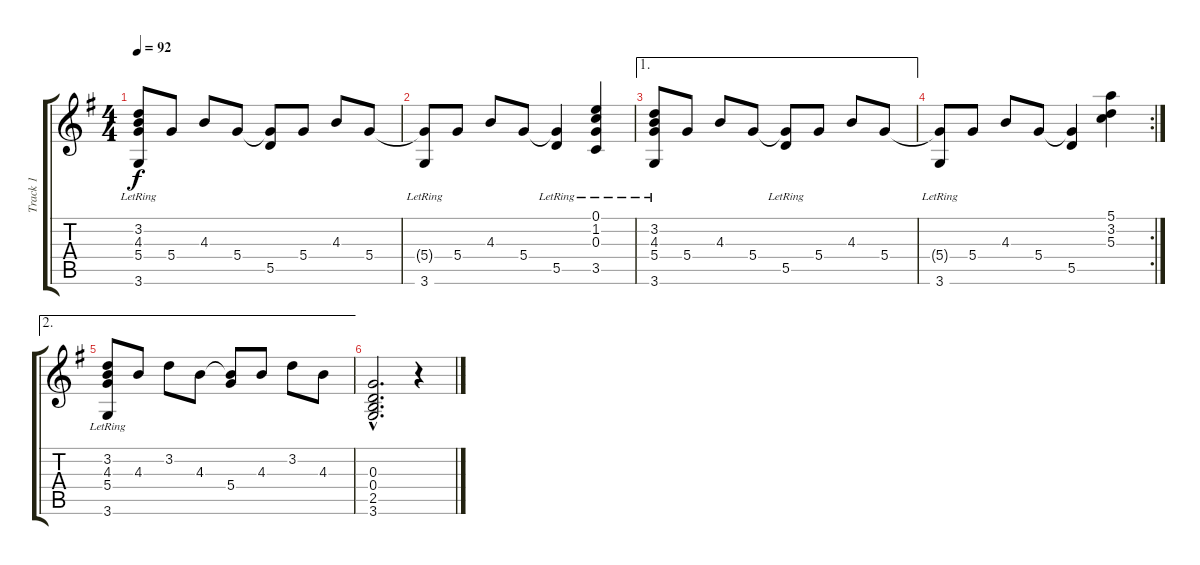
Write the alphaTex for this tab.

\track ("Track 1" "Track 1") {instrument acousticguitarsteel}
\staff {score tabs}
\tuning (E4 B3 G3 D3 A2 E2) {hide}
\ts (4 4)
\tempo 92
\clef g2
\ks g
(3.2{lr} 4.3 5.4 3.6{lr}).8{dy f} 5.4.8 4.3.8 5.4.8 (5.4{t} 5.5).8 5.4.8 4.3.8 5.4.8 |
(5.4{t} 3.6{lr}).8 5.4.8 4.3.8 5.4.8 (5.4{t} 5.5{lr}).4 (0.1{lr} 1.2 0.3 3.5).4 |
\ae 1
(3.2{lr} 4.3 5.4 3.6{lr}).8 5.4.8 4.3.8 5.4.8 (5.4{t} 5.5{lr}).8 5.4.8 4.3.8 5.4.8 |
\rc 2
(5.4{t} 3.6{lr}).8 5.4.8 4.3.8 5.4.8 (5.4{t} 5.5).4 (5.1 3.2 5.3).4 |
\ae 2
(3.2 4.3 5.4 3.6{lr}).8 4.3.8 3.2.8 4.3.8 (4.3{t} 5.4).8 4.3.8 3.2.8 4.3.8 |
(0.3{hac} 0.4{hac} 2.5{hac} 3.6{hac}).2{d} r.4
